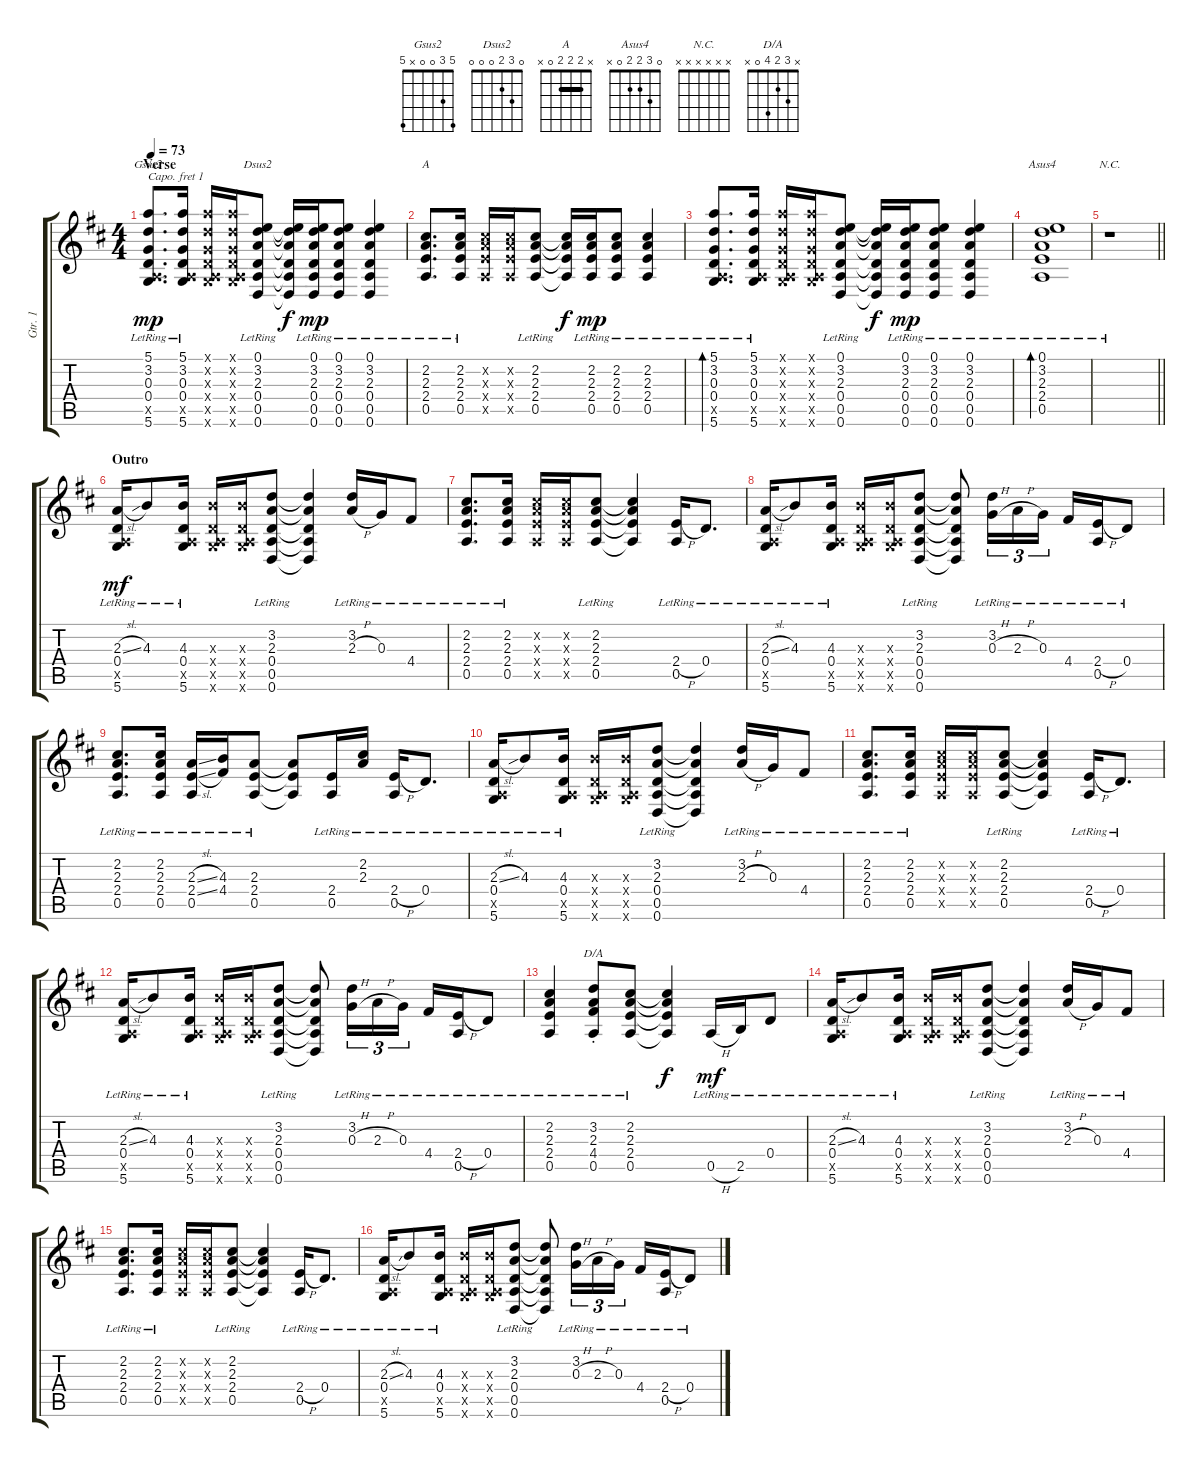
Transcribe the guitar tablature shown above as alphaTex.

\track ("Gtr. 1" "Gtr. 1") {instrument acousticguitarsteel}
\staff {score tabs}
\capo 1
\tuning (Eb4 Bb3 Gb3 Db3 Ab2 Db2) {hide}
\chord ("Gsus2" 5 3 0 0 x 5)
\chord ("Dsus2" 0 3 2 0 0 0)
\chord ("A" x 2 2 2 0 x) {barre 2}
\chord ("Asus4" 0 3 2 2 0 x)
\chord ("N.C." x x x x x x)
\chord ("D/A" x 3 2 4 0 x)
\ts (4 4)
\section ("" "Verse")
\tempo 73
\clef g2
\ks d
(5.1{lr} 3.2{lr} 0.3{lr} 0.4{lr} 0.5{x} 5.6{lr}).8{d ch "Gsus2" dy mp} (5.1{lr} 3.2{lr} 0.3{lr} 0.4{lr} 0.5{x} 5.6{lr}).16 (5.1{x} 3.2{x} 0.3{x} 0.4{x} 0.5{x} 5.6{x}).16 (5.1{x} 3.2{x} 0.3{x} 0.4{x} 0.5{x} 5.6{x}).16 (0.1{lr} 3.2{lr} 2.3{lr} 0.4{lr} 0.5{lr} 0.6{lr}).8{ch "Dsus2"} (0.1{t} 3.2{t} 2.3{t} 0.4{t} 0.5{t} 0.6{t}).16{dy f} (0.1{lr} 3.2{lr} 2.3{lr} 0.4{lr} 0.5{lr} 0.6{lr}).16{dy mp} (0.1{lr} 3.2{lr} 2.3{lr} 0.4{lr} 0.5{lr} 0.6{lr}).8 (0.1{lr} 3.2{lr} 2.3{lr} 0.4{lr} 0.5{lr} 0.6{lr}).4 |
(2.2{lr} 2.3{lr} 2.4{lr} 0.5{lr}).8{d ch "A"} (2.2{lr} 2.3{lr} 2.4{lr} 0.5{lr}).16 (2.2{x} 2.3{x} 2.4{x} 0.5{x}).16 (2.2{x} 2.3{x} 2.4{x} 0.5{x}).16 (2.2{lr} 2.3{lr} 2.4{lr} 0.5{lr}).8 (2.2{t} 2.3{t} 2.4{t} 0.5{t}).16{dy f} (2.2{lr} 2.3{lr} 2.4{lr} 0.5{lr}).16{dy mp} (2.2{lr} 2.3{lr} 2.4{lr} 0.5{lr}).8 (2.2{lr} 2.3{lr} 2.4{lr} 0.5{lr}).4 |
(5.1{lr} 3.2{lr} 0.3{lr} 0.4{lr} 0.5{x} 5.6{lr}).8{d bd 120} (5.1{lr} 3.2{lr} 0.3{lr} 0.4{lr} 0.5{x} 5.6{lr}).16 (5.1{x} 3.2{x} 0.3{x} 0.4{x} 0.5{x} 5.6{x}).16 (5.1{x} 3.2{x} 0.3{x} 0.4{x} 0.5{x} 5.6{x}).16 (0.1{lr} 3.2{lr} 2.3{lr} 0.4{lr} 0.5{lr} 0.6{lr}).8 (0.1{t} 3.2{t} 2.3{t} 0.4{t} 0.5{t} 0.6{t}).16{dy f} (0.1{lr} 3.2{lr} 2.3{lr} 0.4{lr} 0.5{lr} 0.6{lr}).16{dy mp} (0.1{lr} 3.2{lr} 2.3{lr} 0.4{lr} 0.5{lr} 0.6{lr}).8 (0.1{lr} 3.2{lr} 2.3{lr} 0.4{lr} 0.5{lr} 0.6{lr}).4 |
(0.1{lr} 3.2{lr} 2.3{lr} 2.4{lr} 0.5{lr}).1{bd 120 ch "Asus4"} |
\barLineRight lightlight
r.1{ch "N.C."} |
\section ("" "Outro")
(2.3{sl lr} 0.4{lr} 0.5{x} 5.6{lr}).16{dy mf} 4.3{lr}.8 (4.3{lr} 0.4{lr} 0.5{x} 5.6{lr}).16 (4.3{x} 0.4{x} 0.5{x} 5.6{x}).16 (4.3{x} 0.4{x} 0.5{x} 5.6{x}).16 (3.2{lr} 2.3{lr} 0.4{lr} 0.5{lr} 0.6{lr}).8 (3.2{t} 2.3{t} 0.4{t} 0.5{t} 0.6{t}).4 (3.2{lr} 2.3{h lr}).16 0.3{lr}.16 4.4{lr}.8 |
(2.2{lr} 2.3{lr} 2.4{lr} 0.5{lr}).8{d} (2.2{lr} 2.3{lr} 2.4{lr} 0.5{lr}).16 (2.2{x} 2.3{x} 2.4{x} 0.5{x}).16 (2.2{x} 2.3{x} 2.4{x} 0.5{x}).16 (2.2{lr} 2.3{lr} 2.4{lr} 0.5{lr}).8 (2.2{t} 2.3{t} 2.4{t} 0.5{t}).4 (2.4{h lr} 0.5{lr}).16 0.4{lr}.8{d} |
(2.3{sl lr} 0.4{lr} 0.5{x} 5.6{lr}).16 4.3{lr}.8 (4.3{lr} 0.4{lr} 0.5{x} 5.6{lr}).16 (4.3{x} 0.4{x} 0.5{x} 5.6{x}).16 (4.3{x} 0.4{x} 0.5{x} 5.6{x}).16 (3.2{lr} 2.3{lr} 0.4{lr} 0.5{lr} 0.6{lr}).8 (3.2{t} 2.3{t} 0.4{t} 0.5{t} 0.6{t}).8 (3.2{lr} 0.3{h lr}).16{tu (3 2)} 2.3{h lr}.16{tu (3 2)} 0.3{lr}.16{tu (3 2)} 4.4{lr}.16 (2.4{h lr} 0.5{lr}).16 0.4{lr}.8 |
(2.2{lr} 2.3{lr} 2.4{lr} 0.5{lr}).8{d} (2.2{lr} 2.3{lr} 2.4{lr} 0.5{lr}).16 (2.3{sl lr} 2.4{sl lr} 0.5{lr}).16 (4.3{lr} 4.4{lr}).16 (2.3{lr} 2.4{lr} 0.5{lr}).8 (2.3{t} 2.4{t} 0.5{t}).8 (2.4{lr} 0.5{lr}).16 (2.2{lr} 2.3{lr}).16 (2.4{h lr} 0.5{lr}).16 0.4{lr}.8{d} |
(2.3{sl lr} 0.4{lr} 0.5{x} 5.6{lr}).16 4.3{lr}.8 (4.3{lr} 0.4{lr} 0.5{x} 5.6{lr}).16 (4.3{x} 0.4{x} 0.5{x} 5.6{x}).16 (4.3{x} 0.4{x} 0.5{x} 5.6{x}).16 (3.2{lr} 2.3{lr} 0.4{lr} 0.5{lr} 0.6{lr}).8 (3.2{t} 2.3{t} 0.4{t} 0.5{t} 0.6{t}).4 (3.2{lr} 2.3{h lr}).16 0.3{lr}.16 4.4{lr}.8 |
(2.2{lr} 2.3{lr} 2.4{lr} 0.5{lr}).8{d} (2.2{lr} 2.3{lr} 2.4{lr} 0.5{lr}).16 (2.2{x} 2.3{x} 2.4{x} 0.5{x}).16 (2.2{x} 2.3{x} 2.4{x} 0.5{x}).16 (2.2{lr} 2.3{lr} 2.4{lr} 0.5{lr}).8 (2.2{t} 2.3{t} 2.4{t} 0.5{t}).4 (2.4{h lr} 0.5{lr}).16 0.4{lr}.8{d} |
(2.3{sl lr} 0.4{lr} 0.5{x} 5.6{lr}).16 4.3{lr}.8 (4.3{lr} 0.4{lr} 0.5{x} 5.6{lr}).16 (4.3{x} 0.4{x} 0.5{x} 5.6{x}).16 (4.3{x} 0.4{x} 0.5{x} 5.6{x}).16 (3.2{lr} 2.3{lr} 0.4{lr} 0.5{lr} 0.6{lr}).8 (3.2{t} 2.3{t} 0.4{t} 0.5{t} 0.6{t}).8 (3.2{lr} 0.3{h lr}).16{tu (3 2)} 2.3{h lr}.16{tu (3 2)} 0.3{lr}.16{tu (3 2)} 4.4{lr}.16 (2.4{h lr} 0.5{lr}).16 0.4{lr}.8 |
(2.2{lr} 2.3{lr} 2.4{lr} 0.5{lr}).4 (3.2{st lr} 2.3{lr} 4.4{lr} 0.5{lr}).8{ch "D/A"} (2.2{lr} 2.3{lr} 2.4{lr} 0.5{lr}).8 (2.2{t} 2.3{t} 2.4{t} 0.5{t}).4{dy f} 0.5{h lr}.16{dy mf} 2.5{lr}.16 0.4{lr}.8 |
(2.3{sl lr} 0.4{lr} 0.5{x} 5.6{lr}).16 4.3{lr}.8 (4.3{lr} 0.4{lr} 0.5{x} 5.6{lr}).16 (4.3{x} 0.4{x} 0.5{x} 5.6{x}).16 (4.3{x} 0.4{x} 0.5{x} 5.6{x}).16 (3.2{lr} 2.3{lr} 0.4{lr} 0.5{lr} 0.6{lr}).8 (3.2{t} 2.3{t} 0.4{t} 0.5{t} 0.6{t}).4 (3.2{lr} 2.3{h lr}).16 0.3{lr}.16 4.4{lr}.8 |
(2.2{lr} 2.3{lr} 2.4{lr} 0.5{lr}).8{d} (2.2{lr} 2.3{lr} 2.4{lr} 0.5{lr}).16 (2.2{x} 2.3{x} 2.4{x} 0.5{x}).16 (2.2{x} 2.3{x} 2.4{x} 0.5{x}).16 (2.2{lr} 2.3{lr} 2.4{lr} 0.5{lr}).8 (2.2{t} 2.3{t} 2.4{t} 0.5{t}).4 (2.4{h lr} 0.5{lr}).16 0.4{lr}.8{d} |
(2.3{sl lr} 0.4{lr} 0.5{x} 5.6{lr}).16 4.3{lr}.8 (4.3{lr} 0.4{lr} 0.5{x} 5.6{lr}).16 (4.3{x} 0.4{x} 0.5{x} 5.6{x}).16 (4.3{x} 0.4{x} 0.5{x} 5.6{x}).16 (3.2{lr} 2.3{lr} 0.4{lr} 0.5{lr} 0.6{lr}).8 (3.2{t} 2.3{t} 0.4{t} 0.5{t} 0.6{t}).8 (3.2{lr} 0.3{h lr}).16{tu (3 2)} 2.3{h lr}.16{tu (3 2)} 0.3{lr}.16{tu (3 2)} 4.4{lr}.16 (2.4{h lr} 0.5{lr}).16 0.4{lr}.8
